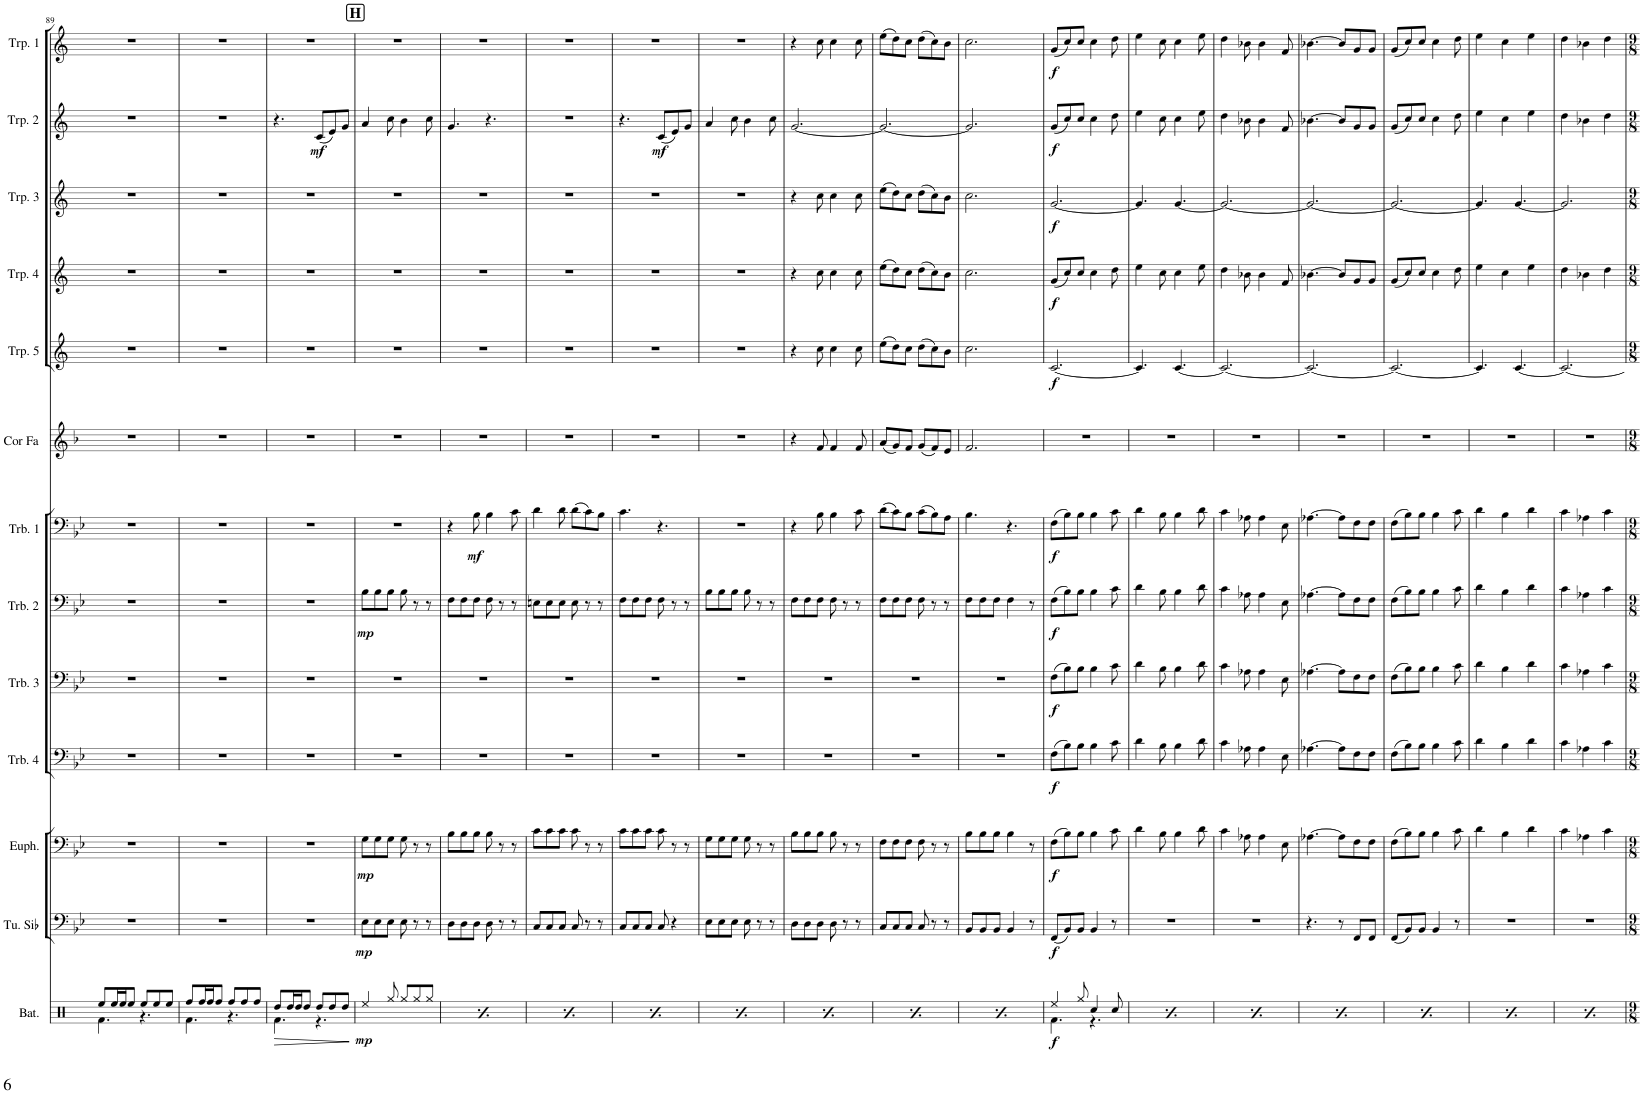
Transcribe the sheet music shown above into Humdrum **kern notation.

**kern	**dynam	**kern	**dynam	**kern	**dynam	**kern	**dynam	**kern	**dynam	**kern	**dynam	**kern	**dynam	**kern	**kern	**dynam	**kern	**dynam	**kern	**dynam	**kern	**dynam	**kern	**dynam
*part13	*part13	*part12	*part12	*part11	*part11	*part10	*part10	*part9	*part9	*part8	*part8	*part7	*part7	*part6	*part5	*part5	*part4	*part4	*part3	*part3	*part2	*part2	*part1	*part1
*staff13	*staff13	*staff12	*staff12	*staff11	*staff11	*staff10	*staff10	*staff9	*staff9	*staff8	*staff8	*staff7	*staff7	*staff6	*staff5	*staff5	*staff4	*staff4	*staff3	*staff3	*staff2	*staff2	*staff1	*staff1
*I"Batterie	*	*I"Tuba en Sib	*	*I"Euphonium	*	*I"Trombone 4	*	*I"Trombone 3	*	*I"Trombone 2	*	*I"Trombone 1	*	*I"Cor en Fa	*I"Trompette 5	*	*I"Trompette 4	*	*I"Trompette 3	*	*I"Trompette 2	*	*I"Trompette 1	*
*I'Bat.	*	*I'Tu. Sib	*	*I'Euph.	*	*I'Trb. 4	*	*I'Trb. 3	*	*I'Trb. 2	*	*I'Trb. 1	*	*I'Cor Fa	*I'Trp. 5	*	*I'Trp. 4	*	*I'Trp. 3	*	*I'Trp. 2	*	*I'Trp. 1	*
!!LO:PB:g=z
*clefX	*	*clefF4	*	*clefF4	*	*clefF4	*	*clefF4	*	*clefF4	*	*clefF4	*	*clefG2	*clefG2	*	*clefG2	*	*clefG2	*	*clefG2	*	*clefG2	*
*	*	*	*	*	*	*	*	*	*	*	*	*	*	*Trd4c7	*Trd1c2	*	*Trd1c2	*	*Trd1c2	*	*Trd1c2	*	*Trd1c2	*
*k[]	*	*k[b-e-]	*	*k[b-e-]	*	*k[b-e-]	*	*k[b-e-]	*	*k[b-e-]	*	*k[b-e-]	*	*k[b-]	*k[]	*	*k[]	*	*k[]	*	*k[]	*	*k[]	*
*M6/8	*	*M6/8	*	*M6/8	*	*M6/8	*	*M6/8	*	*M6/8	*	*M6/8	*	*M6/8	*M6/8	*	*M6/8	*	*M6/8	*	*M6/8	*	*M6/8	*
=89	=89	=89	=89	=89	=89	=89	=89	=89	=89	=89	=89	=89	=89	=89	=89	=89	=89	=89	=89	=89	=89	=89	=89	=89
*^	*	*	*	*	*	*	*	*	*	*	*	*	*	*	*	*	*	*	*	*	*	*	*	*
8Ree/L	4.Rf\	.	2.r	.	2.r	.	2.r	.	2.r	.	2.r	.	2.r	.	2.r	2.r	.	2.r	.	2.r	.	2.r	.	2.r	.
16Ree/L	.	.	.	.	.	.	.	.	.	.	.	.	.	.	.	.	.	.	.	.	.	.	.	.	.
16Ree/J	.	.	.	.	.	.	.	.	.	.	.	.	.	.	.	.	.	.	.	.	.	.	.	.	.
8Ree/J	.	.	.	.	.	.	.	.	.	.	.	.	.	.	.	.	.	.	.	.	.	.	.	.	.
8Ree/L	4.r	.	.	.	.	.	.	.	.	.	.	.	.	.	.	.	.	.	.	.	.	.	.	.	.
8Ree/	.	.	.	.	.	.	.	.	.	.	.	.	.	.	.	.	.	.	.	.	.	.	.	.	.
8Ree/J	.	.	.	.	.	.	.	.	.	.	.	.	.	.	.	.	.	.	.	.	.	.	.	.	.
=90	=90	=90	=90	=90	=90	=90	=90	=90	=90	=90	=90	=90	=90	=90	=90	=90	=90	=90	=90	=90	=90	=90	=90	=90	=90
8Rff/L	4.Rf\	.	2.r	.	2.r	.	2.r	.	2.r	.	2.r	.	2.r	.	2.r	2.r	.	2.r	.	2.r	.	2.r	.	2.r	.
16Rff/L	.	.	.	.	.	.	.	.	.	.	.	.	.	.	.	.	.	.	.	.	.	.	.	.	.
16Rff/J	.	.	.	.	.	.	.	.	.	.	.	.	.	.	.	.	.	.	.	.	.	.	.	.	.
8Rff/J	.	.	.	.	.	.	.	.	.	.	.	.	.	.	.	.	.	.	.	.	.	.	.	.	.
8Rff/L	4.r	.	.	.	.	.	.	.	.	.	.	.	.	.	.	.	.	.	.	.	.	.	.	.	.
8Rff/	.	.	.	.	.	.	.	.	.	.	.	.	.	.	.	.	.	.	.	.	.	.	.	.	.
8Rff/J	.	.	.	.	.	.	.	.	.	.	.	.	.	.	.	.	.	.	.	.	.	.	.	.	.
=91	=91	=91	=91	=91	=91	=91	=91	=91	=91	=91	=91	=91	=91	=91	=91	=91	=91	=91	=91	=91	=91	=91	=91	=91	=91
!	!	!LO:HP:b	!	!	!	!	!	!	!	!	!	!	!	!	!	!	!	!	!	!	!	!	!	!	!
8Rdd/L	4.Rf\	>	2.r	.	2.r	.	2.r	.	2.r	.	2.r	.	2.r	.	2.r	2.r	.	2.r	.	2.r	.	4.r	.	2.r	.
16Rdd/L	.	.	.	.	.	.	.	.	.	.	.	.	.	.	.	.	.	.	.	.	.	.	.	.	.
16Rdd/J	.	.	.	.	.	.	.	.	.	.	.	.	.	.	.	.	.	.	.	.	.	.	.	.	.
8Rdd/J	.	.	.	.	.	.	.	.	.	.	.	.	.	.	.	.	.	.	.	.	.	.	.	.	.
!	!	!	!	!	!	!	!	!	!	!	!	!	!	!	!	!	!	!	!	!	!	!	!LO:DY:b	!	!
8Rdd/L	4.r	.	.	.	.	.	.	.	.	.	.	.	.	.	.	.	.	.	.	.	.	(8c/L	mf	.	.
8Rdd/	.	.	.	.	.	.	.	.	.	.	.	.	.	.	.	.	.	.	.	.	.	8e/)	.	.	.
8Rdd/J	.	.	.	.	.	.	.	.	.	.	.	.	.	.	.	.	.	.	.	.	.	8g/J	.	.	.
*v	*v	*	*	*	*	*	*	*	*	*	*	*	*	*	*	*	*	*	*	*	*	*	*	*	*
.	]	.	.	.	.	.	.	.	.	.	.	.	.	.	.	.	.	.	.	.	.	.	.	.
!!LO:REH:place=s1:a:B:cj:fs=14:t=H
=92	=92	=92	=92	=92	=92	=92	=92	=92	=92	=92	=92	=92	=92	=92	=92	=92	=92	=92	=92	=92	=92	=92	=92	=92
!	!LO:DY:b	!	!LO:DY:b	!	!LO:DY:b	!	!	!	!	!	!LO:DY:b	!	!	!	!	!	!	!	!	!	!	!	!	!
4Ree/	mp	8E-\L	mp	8G\L	mp	2.r	.	2.r	.	8B-\L	mp	2.r	.	2.r	2.r	.	2.r	.	2.r	.	4a/	.	2.r	.
.	.	8E-\	.	8G\	.	.	.	.	.	8B-\	.	.	.	.	.	.	.	.	.	.	.	.	.	.
8Rgg/	.	8E-\J	.	8G\J	.	.	.	.	.	8B-\J	.	.	.	.	.	.	.	.	.	.	8cc\	.	.	.
8Rgg/L	.	8E-\	.	8G\	.	.	.	.	.	8B-\	.	.	.	.	.	.	.	.	.	.	4b\	.	.	.
8Rgg/	.	8r	.	8r	.	.	.	.	.	8r	.	.	.	.	.	.	.	.	.	.	.	.	.	.
8Rgg/J	.	8r	.	8r	.	.	.	.	.	8r	.	.	.	.	.	.	.	.	.	.	8cc\	.	.	.
=93	=93	=93	=93	=93	=93	=93	=93	=93	=93	=93	=93	=93	=93	=93	=93	=93	=93	=93	=93	=93	=93	=93	=93	=93
!	!LO:DY:b	!	!	!	!	!	!	!	!	!	!	!	!	!	!	!	!	!	!	!	!	!	!	!
4Ree/	mp	8D\L	.	8B-\L	.	2.r	.	2.r	.	8F\L	.	4r	.	2.r	2.r	.	2.r	.	2.r	.	4.g/	.	2.r	.
.	.	8D\	.	8B-\	.	.	.	.	.	8F\	.	.	.	.	.	.	.	.	.	.	.	.	.	.
!	!	!	!	!	!	!	!	!	!	!	!	!	!LO:DY:b	!	!	!	!	!	!	!	!	!	!	!
8Rgg/	.	8D\J	.	8B-\J	.	.	.	.	.	8F\J	.	8B-\	mf	.	.	.	.	.	.	.	.	.	.	.
8Rgg/L	.	8D\	.	8B-\	.	.	.	.	.	8F\	.	4B-\	.	.	.	.	.	.	.	.	4.r	.	.	.
8Rgg/	.	8r	.	8r	.	.	.	.	.	8r	.	.	.	.	.	.	.	.	.	.	.	.	.	.
8Rgg/J	.	8r	.	8r	.	.	.	.	.	8r	.	8c\	.	.	.	.	.	.	.	.	.	.	.	.
=94	=94	=94	=94	=94	=94	=94	=94	=94	=94	=94	=94	=94	=94	=94	=94	=94	=94	=94	=94	=94	=94	=94	=94	=94
!	!LO:DY:b	!	!	!	!	!	!	!	!	!	!	!	!	!	!	!	!	!	!	!	!	!	!	!
4Ree/	mp	8C/L	.	8c\L	.	2.r	.	2.r	.	8En\L	.	4d\	.	2.r	2.r	.	2.r	.	2.r	.	2.r	.	2.r	.
.	.	8C/	.	8c\	.	.	.	.	.	8E\	.	.	.	.	.	.	.	.	.	.	.	.	.	.
8Rgg/	.	8C/J	.	8c\J	.	.	.	.	.	8E\J	.	8d\	.	.	.	.	.	.	.	.	.	.	.	.
8Rgg/L	.	8C/	.	8c\	.	.	.	.	.	8E\	.	(8d\L	.	.	.	.	.	.	.	.	.	.	.	.
8Rgg/	.	8r	.	8r	.	.	.	.	.	8r	.	8c\)	.	.	.	.	.	.	.	.	.	.	.	.
8Rgg/J	.	8r	.	8r	.	.	.	.	.	8r	.	8B-\J	.	.	.	.	.	.	.	.	.	.	.	.
=95	=95	=95	=95	=95	=95	=95	=95	=95	=95	=95	=95	=95	=95	=95	=95	=95	=95	=95	=95	=95	=95	=95	=95	=95
!	!LO:DY:b	!	!	!	!	!	!	!	!	!	!	!	!	!	!	!	!	!	!	!	!	!	!	!
4Ree/	mp	8C/L	.	8c\L	.	2.r	.	2.r	.	8F\L	.	4.c\	.	2.r	2.r	.	2.r	.	2.r	.	4.r	.	2.r	.
.	.	8C/	.	8c\	.	.	.	.	.	8F\	.	.	.	.	.	.	.	.	.	.	.	.	.	.
8Rgg/	.	8C/J	.	8c\J	.	.	.	.	.	8F\J	.	.	.	.	.	.	.	.	.	.	.	.	.	.
!	!	!	!	!	!	!	!	!	!	!	!	!	!	!	!	!	!	!	!	!	!	!LO:DY:b	!	!
8Rgg/L	.	8C/	.	8c\	.	.	.	.	.	8F\	.	4.r	.	.	.	.	.	.	.	.	(8c/L	mf	.	.
8Rgg/	.	4r	.	8r	.	.	.	.	.	8r	.	.	.	.	.	.	.	.	.	.	8e/)	.	.	.
8Rgg/J	.	.	.	8r	.	.	.	.	.	8r	.	.	.	.	.	.	.	.	.	.	8g/J	.	.	.
=96	=96	=96	=96	=96	=96	=96	=96	=96	=96	=96	=96	=96	=96	=96	=96	=96	=96	=96	=96	=96	=96	=96	=96	=96
!	!LO:DY:b	!	!	!	!	!	!	!	!	!	!	!	!	!	!	!	!	!	!	!	!	!	!	!
4Ree/	mp	8E-\L	.	8G\L	.	2.r	.	2.r	.	8B-\L	.	2.r	.	2.r	2.r	.	2.r	.	2.r	.	4a/	.	2.r	.
.	.	8E-\	.	8G\	.	.	.	.	.	8B-\	.	.	.	.	.	.	.	.	.	.	.	.	.	.
8Rgg/	.	8E-\J	.	8G\J	.	.	.	.	.	8B-\J	.	.	.	.	.	.	.	.	.	.	8cc\	.	.	.
8Rgg/L	.	8E-\	.	8G\	.	.	.	.	.	8B-\	.	.	.	.	.	.	.	.	.	.	4b\	.	.	.
8Rgg/	.	8r	.	8r	.	.	.	.	.	8r	.	.	.	.	.	.	.	.	.	.	.	.	.	.
8Rgg/J	.	8r	.	8r	.	.	.	.	.	8r	.	.	.	.	.	.	.	.	.	.	8cc\	.	.	.
=97	=97	=97	=97	=97	=97	=97	=97	=97	=97	=97	=97	=97	=97	=97	=97	=97	=97	=97	=97	=97	=97	=97	=97	=97
!	!LO:DY:b	!	!	!	!	!	!	!	!	!	!	!	!	!	!	!	!	!	!	!	!	!	!	!
4Ree/	mp	8D\L	.	8B-\L	.	2.r	.	2.r	.	8F\L	.	4r	.	4r	4r	.	4r	.	4r	.	[2.g/	.	4r	.
.	.	8D\	.	8B-\	.	.	.	.	.	8F\	.	.	.	.	.	.	.	.	.	.	.	.	.	.
8Rgg/	.	8D\J	.	8B-\J	.	.	.	.	.	8F\J	.	8B-\	.	8f/	8cc\	.	8cc\	.	8cc\	.	.	.	8cc\	.
8Rgg/L	.	8D\	.	8B-\	.	.	.	.	.	8F\	.	4B-\	.	4f/	4cc\	.	4cc\	.	4cc\	.	.	.	4cc\	.
8Rgg/	.	8r	.	8r	.	.	.	.	.	8r	.	.	.	.	.	.	.	.	.	.	.	.	.	.
8Rgg/J	.	8r	.	8r	.	.	.	.	.	8r	.	8c\	.	8f/	8cc\	.	8cc\	.	8cc\	.	.	.	8cc\	.
=98	=98	=98	=98	=98	=98	=98	=98	=98	=98	=98	=98	=98	=98	=98	=98	=98	=98	=98	=98	=98	=98	=98	=98	=98
!	!LO:DY:b	!	!	!	!	!	!	!	!	!	!	!	!	!	!	!	!	!	!	!	!	!	!	!
4Ree/	mp	8C/L	.	8F\L	.	2.r	.	2.r	.	8F\L	.	(8d\L	.	(8a/L	(8ee\L	.	(8ee\L	.	(8ee\L	.	2.g/_	.	(8ee\L	.
.	.	8C/	.	8F\	.	.	.	.	.	8F\	.	8c\)	.	8g/)	8dd\)	.	8dd\)	.	8dd\)	.	.	.	8dd\)	.
8Rgg/	.	8C/J	.	8F\J	.	.	.	.	.	8F\J	.	8B-\J	.	8f/J	8cc\J	.	8cc\J	.	8cc\J	.	.	.	8cc\J	.
8Rgg/L	.	8C/	.	8F\	.	.	.	.	.	8F\	.	(8c\L	.	(8g/L	(8dd\L	.	(8dd\L	.	(8dd\L	.	.	.	(8dd\L	.
8Rgg/	.	8r	.	8r	.	.	.	.	.	8r	.	8B-\)	.	8f/)	8cc\)	.	8cc\)	.	8cc\)	.	.	.	8cc\)	.
8Rgg/J	.	8r	.	8r	.	.	.	.	.	8r	.	8A\J	.	8e/J	8b\J	.	8b\J	.	8b\J	.	.	.	8b\J	.
=99	=99	=99	=99	=99	=99	=99	=99	=99	=99	=99	=99	=99	=99	=99	=99	=99	=99	=99	=99	=99	=99	=99	=99	=99
!	!LO:DY:b	!	!	!	!	!	!	!	!	!	!	!	!	!	!	!	!	!	!	!	!	!	!	!
4Ree/	mp	8BB-/L	.	8B-\L	.	2.r	.	2.r	.	8F\L	.	4.B-\	.	2.f/	2.cc\	.	2.cc\	.	2.cc\	.	2.g/]	.	2.cc\	.
.	.	8BB-/	.	8B-\	.	.	.	.	.	8F\	.	.	.	.	.	.	.	.	.	.	.	.	.	.
8Rgg/	.	8BB-/J	.	8B-\J	.	.	.	.	.	8F\J	.	.	.	.	.	.	.	.	.	.	.	.	.	.
8Rgg/L	.	4BB-/	.	4B-\	.	.	.	.	.	4F\	.	4.r	.	.	.	.	.	.	.	.	.	.	.	.
8Rgg/	.	.	.	.	.	.	.	.	.	.	.	.	.	.	.	.	.	.	.	.	.	.	.	.
8Rgg/J	.	8r	.	8r	.	.	.	.	.	8r	.	.	.	.	.	.	.	.	.	.	.	.	.	.
=100	=100	=100	=100	=100	=100	=100	=100	=100	=100	=100	=100	=100	=100	=100	=100	=100	=100	=100	=100	=100	=100	=100	=100	=100
*^	*	*	*	*	*	*	*	*	*	*	*	*	*	*	*	*	*	*	*	*	*	*	*	*
!	!	!LO:DY:b	!	!LO:DY:b	!	!LO:DY:b	!	!LO:DY:b	!	!LO:DY:b	!	!LO:DY:b	!	!LO:DY:b	!	!	!LO:DY:b	!	!LO:DY:b	!	!LO:DY:b	!	!LO:DY:b	!	!LO:DY:b
4Ree/	4.Rf\	f	(8FF/L	f	(8F\L	f	(8F\L	f	(8F\L	f	(8F\L	f	(8F\L	f	2.r	[2.c/	f	(8g/L	f	[2.g/	f	(8g/L	f	(8g/L	f
.	.	.	8BB-/)	.	8B-\)	.	8B-\)	.	8B-\)	.	8B-\)	.	8B-\)	.	.	.	.	8cc/)	.	.	.	8cc/)	.	8cc/)	.
8Rgg/	.	.	8BB-/J	.	8B-\J	.	8B-\J	.	8B-\J	.	8B-\J	.	8B-\J	.	.	.	.	8cc/J	.	.	.	8cc/J	.	8cc/J	.
4Rcc/	4.r	.	4BB-/	.	4B-\	.	4B-\	.	4B-\	.	4B-\	.	4B-\	.	.	.	.	4cc\	.	.	.	4cc\	.	4cc\	.
8Rcc/	.	.	8r	.	8c\	.	8c\	.	8c\	.	8c\	.	8c\	.	.	.	.	8dd\	.	.	.	8dd\	.	8dd\	.
=101	=101	=101	=101	=101	=101	=101	=101	=101	=101	=101	=101	=101	=101	=101	=101	=101	=101	=101	=101	=101	=101	=101	=101	=101	=101
!	!	!LO:DY:b	!	!	!	!	!	!	!	!	!	!	!	!	!	!	!	!	!	!	!	!	!	!	!
4Ree/	4.Rf\	f	2.r	.	4d\	.	4d\	.	4d\	.	4d\	.	4d\	.	2.r	4.c/]	.	4ee\	.	4.g/]	.	4ee\	.	4ee\	.
8Rgg/	.	.	.	.	8B-\	.	8B-\	.	8B-\	.	8B-\	.	8B-\	.	.	.	.	8cc\	.	.	.	8cc\	.	8cc\	.
4Rcc/	4.r	.	.	.	4B-\	.	4B-\	.	4B-\	.	4B-\	.	4B-\	.	.	[4.c/	.	4cc\	.	[4.g/	.	4cc\	.	4cc\	.
8Rcc/	.	.	.	.	8d\	.	8d\	.	8d\	.	8d\	.	8d\	.	.	.	.	8ee\	.	.	.	8ee\	.	8ee\	.
=102	=102	=102	=102	=102	=102	=102	=102	=102	=102	=102	=102	=102	=102	=102	=102	=102	=102	=102	=102	=102	=102	=102	=102	=102	=102
!	!	!LO:DY:b	!	!	!	!	!	!	!	!	!	!	!	!	!	!	!	!	!	!	!	!	!	!	!
4Ree/	4.Rf\	f	2.r	.	4c\	.	4c\	.	4c\	.	4c\	.	4c\	.	2.r	2.c/_	.	4dd\	.	2.g/_	.	4dd\	.	4dd\	.
8Rgg/	.	.	.	.	8A-X\	.	8A-X\	.	8A-X\	.	8A-X\	.	8A-X\	.	.	.	.	8b-X\	.	.	.	8b-X\	.	8b-X\	.
4Rcc/	4.r	.	.	.	4A-\	.	4A-\	.	4A-\	.	4A-\	.	4A-\	.	.	.	.	4b-\	.	.	.	4b-\	.	4b-\	.
8Rcc/	.	.	.	.	8E-\	.	8E-\	.	8E-\	.	8E-\	.	8E-\	.	.	.	.	8f/	.	.	.	8f/	.	8f/	.
=103	=103	=103	=103	=103	=103	=103	=103	=103	=103	=103	=103	=103	=103	=103	=103	=103	=103	=103	=103	=103	=103	=103	=103	=103	=103
!	!	!LO:DY:b	!	!	!	!	!	!	!	!	!	!	!	!	!	!	!	!	!	!	!	!	!	!	!
4Ree/	4.Rf\	f	4.r	.	[4.A-X\	.	[4.A-X\	.	[4.A-X\	.	[4.A-X\	.	[4.A-X\	.	2.r	2.c/_	.	[4.b-X\	.	2.g/_	.	[4.b-X\	.	[4.b-X\	.
8Rgg/	.	.	.	.	.	.	.	.	.	.	.	.	.	.	.	.	.	.	.	.	.	.	.	.	.
4Rcc/	4.r	.	8r	.	8A-\L]	.	8A-\L]	.	8A-\L]	.	8A-\L]	.	8A-\L]	.	.	.	.	8b-/L]	.	.	.	8b-/L]	.	8b-/L]	.
.	.	.	8FF/L	.	8F\	.	8F\	.	8F\	.	8F\	.	8F\	.	.	.	.	8g/	.	.	.	8g/	.	8g/	.
8Rcc/	.	.	8FF/J	.	8F\J	.	8F\J	.	8F\J	.	8F\J	.	8F\J	.	.	.	.	8g/J	.	.	.	8g/J	.	8g/J	.
=104	=104	=104	=104	=104	=104	=104	=104	=104	=104	=104	=104	=104	=104	=104	=104	=104	=104	=104	=104	=104	=104	=104	=104	=104	=104
!	!	!LO:DY:b	!	!	!	!	!	!	!	!	!	!	!	!	!	!	!	!	!	!	!	!	!	!	!
4Ree/	4.Rf\	f	(8FF/L	.	(8F\L	.	(8F\L	.	(8F\L	.	(8F\L	.	(8F\L	.	2.r	2.c/_	.	(8g/L	.	2.g/_	.	(8g/L	.	(8g/L	.
.	.	.	8BB-/)	.	8B-\)	.	8B-\)	.	8B-\)	.	8B-\)	.	8B-\)	.	.	.	.	8cc/)	.	.	.	8cc/)	.	8cc/)	.
8Rgg/	.	.	8BB-/J	.	8B-\J	.	8B-\J	.	8B-\J	.	8B-\J	.	8B-\J	.	.	.	.	8cc/J	.	.	.	8cc/J	.	8cc/J	.
4Rcc/	4.r	.	4BB-/	.	4B-\	.	4B-\	.	4B-\	.	4B-\	.	4B-\	.	.	.	.	4cc\	.	.	.	4cc\	.	4cc\	.
8Rcc/	.	.	8r	.	8c\	.	8c\	.	8c\	.	8c\	.	8c\	.	.	.	.	8dd\	.	.	.	8dd\	.	8dd\	.
=105	=105	=105	=105	=105	=105	=105	=105	=105	=105	=105	=105	=105	=105	=105	=105	=105	=105	=105	=105	=105	=105	=105	=105	=105	=105
!	!	!LO:DY:b	!	!	!	!	!	!	!	!	!	!	!	!	!	!	!	!	!	!	!	!	!	!	!
4Ree/	4.Rf\	f	2.r	.	4d\	.	4d\	.	4d\	.	4d\	.	4d\	.	2.r	4.c/]	.	4ee\	.	4.g/]	.	4ee\	.	4ee\	.
8Rgg/	.	.	.	.	4B-\	.	4B-\	.	4B-\	.	4B-\	.	4B-\	.	.	.	.	4cc\	.	.	.	4cc\	.	4cc\	.
4Rcc/	4.r	.	.	.	.	.	.	.	.	.	.	.	.	.	.	[4.c/	.	.	.	[4.g/	.	.	.	.	.
.	.	.	.	.	4d\	.	4d\	.	4d\	.	4d\	.	4d\	.	.	.	.	4ee\	.	.	.	4ee\	.	4ee\	.
8Rcc/	.	.	.	.	.	.	.	.	.	.	.	.	.	.	.	.	.	.	.	.	.	.	.	.	.
=106	=106	=106	=106	=106	=106	=106	=106	=106	=106	=106	=106	=106	=106	=106	=106	=106	=106	=106	=106	=106	=106	=106	=106	=106	=106
!	!	!LO:DY:b	!	!	!	!	!	!	!	!	!	!	!	!	!	!	!	!	!	!	!	!	!	!	!
4Ree/	4.Rf\	f	2.r	.	4c\	.	4c\	.	4c\	.	4c\	.	4c\	.	2.r	2.c/_	.	4dd\	.	2.g/]	.	4dd\	.	4dd\	.
8Rgg/	.	.	.	.	4A-X\	.	4A-X\	.	4A-X\	.	4A-X\	.	4A-X\	.	.	.	.	4b-X\	.	.	.	4b-X\	.	4b-X\	.
4Rcc/	4.r	.	.	.	.	.	.	.	.	.	.	.	.	.	.	.	.	.	.	.	.	.	.	.	.
.	.	.	.	.	4c\	.	4c\	.	4c\	.	4c\	.	4c\	.	.	.	.	4dd\	.	.	.	4dd\	.	4dd\	.
8Rcc/	.	.	.	.	.	.	.	.	.	.	.	.	.	.	.	.	.	.	.	.	.	.	.	.	.
*v	*v	*	*	*	*	*	*	*	*	*	*	*	*	*	*	*	*	*	*	*	*	*	*	*	*
=	=	=	=	=	=	=	=	=	=	=	=	=	=	=	=	=	=	=	=	=	=	=	=	=
*-	*-	*-	*-	*-	*-	*-	*-	*-	*-	*-	*-	*-	*-	*-	*-	*-	*-	*-	*-	*-	*-	*-	*-	*-
